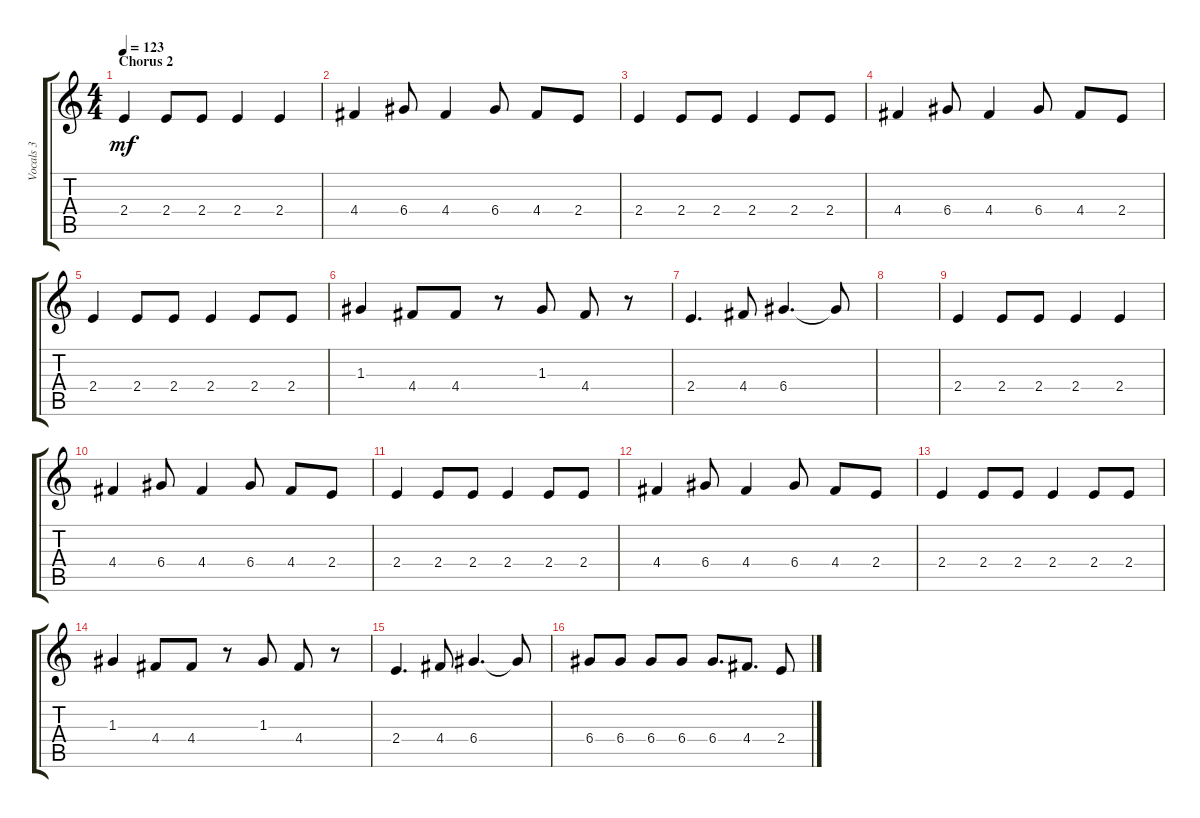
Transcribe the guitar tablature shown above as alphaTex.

\track ("Vocals 3" "Vocals 3") {instrument acousticguitarsteel}
\staff {score tabs}
\tuning (E4 B3 G3 D3 A2 E2) {hide}
\ts (4 4)
\section ("" "Chorus 2")
\tempo 123
\clef g2
\ks c
2.4.4{dy mf} 2.4.8 2.4.8 2.4.4 2.4.4 |
4.4.4 6.4.8 4.4.4 6.4.8 4.4.8 2.4.8 |
2.4.4 2.4.8 2.4.8 2.4.4 2.4.8 2.4.8 |
4.4.4 6.4.8 4.4.4 6.4.8 4.4.8 2.4.8 |
2.4.4 2.4.8 2.4.8 2.4.4 2.4.8 2.4.8 |
1.3.4 4.4.8 4.4.8 r.8 1.3.8 4.4.8 r.8 |
2.4.4{d} 4.4.8 6.4.4{d} 6.4{t}.8 |
|
2.4.4 2.4.8 2.4.8 2.4.4 2.4.4 |
4.4.4 6.4.8 4.4.4 6.4.8 4.4.8 2.4.8 |
2.4.4 2.4.8 2.4.8 2.4.4 2.4.8 2.4.8 |
4.4.4 6.4.8 4.4.4 6.4.8 4.4.8 2.4.8 |
2.4.4 2.4.8 2.4.8 2.4.4 2.4.8 2.4.8 |
1.3.4 4.4.8 4.4.8 r.8 1.3.8 4.4.8 r.8 |
2.4.4{d} 4.4.8 6.4.4{d} 6.4{t}.8 |
6.4.8 6.4.8 6.4.8 6.4.8 6.4.8{d} 4.4.8{d} 2.4.8
